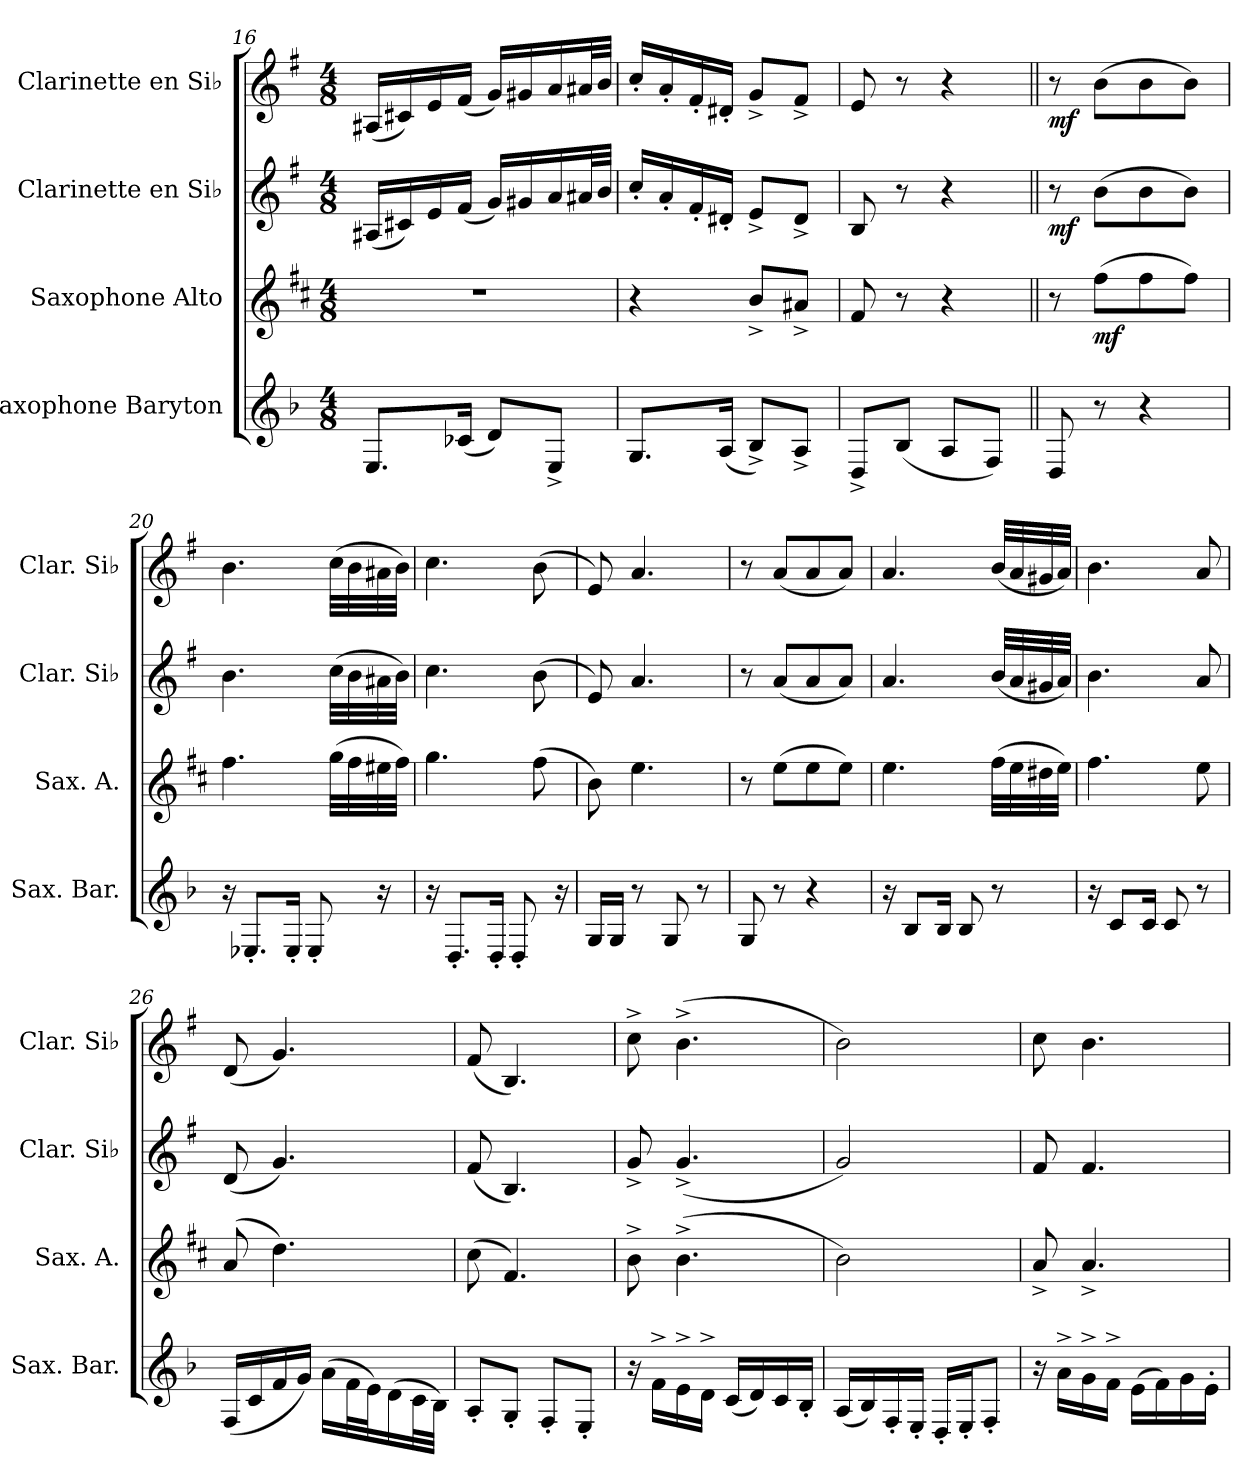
**kern	**kern	**dynam	**kern	**dynam	**kern	**dynam
*part4	*part3	*part3	*part2	*part2	*part1	*part1
*staff4	*staff3	*staff3	*staff2	*staff2	*staff1	*staff1
*I"Saxophone Baryton	*I"Saxophone Alto	*	*I"Clarinette en Si♭	*	*I"Clarinette en Si♭	*
*I'Sax. Bar.	*I'Sax. A.	*	*I'Clar. Si♭	*	*I'Clar. Si♭	*
*clefG2	*clefG2	*	*clefG2	*	*clefG2	*
*ITrd12c21	*ITrd5c9	*	*ITrd1c2	*	*ITrd1c2	*
*k[b-]	*k[b-]	*	*k[b-]	*	*k[b-]	*
*M4/8	*M4/8	*	*M4/8	*	*M4/8	*
=16	=16	=16	=16	=16	=16	=16
8.EE/L	2r	.	(<16G#X/LL	.	(<16G#X/LL	.
.	.	.	16Bn/)	.	16Bn/)	.
.	.	.	16d/	.	16d/	.
(<16C-X/Jk	.	.	(<16e/JJ	.	(<16e/JJ	.
8D/L)	.	.	16f/LL)	.	16f/LL)	.
.	.	.	16f#X/	.	16f#X/	.
8EE^/J	.	.	16g/	.	16g/	.
.	.	.	32g#X/L	.	32g#X/L	.
.	.	.	32a/JJJ	.	32a/JJJ	.
!!LO:LB:g=z
=17	=17	=17	=17	=17	=17	=17
8.GG/L	4r	.	16b-'/LL	.	16b-'/LL	.
.	.	.	16g'/	.	16g'/	.
.	.	.	16e'/	.	16e'/	.
(<16AA/Jk	.	.	16c#X'/JJ	.	16c#X'/JJ	.
8BB-^/L)	8d^/L	.	8d^/L	.	8f^/L	.
8AA^/J	8c#X^/J	.	8c#^/J	.	8e^/J	.
=18	=18	=18	=18	=18	=18	=18
8DD^/L	8A/	.	8A/	.	8d/	.
(<8BB-/J	8r	.	8r	.	8r	.
8AA/L	4r	.	4r	.	4r	.
8FF/J)	.	.	.	.	.	.
=19||	=19||	=19||	=19||	=19||	=19||	=19||
!	!	!	!	!LO:DY:b	!	!LO:DY:b
8DD/	8r	.	8r	mf	8r	mf
!	!	!LO:DY:b	!	!	!	!
8r	(>8a\L	mf	(>8a\L	.	(>8a\L	.
4r	8a\	.	8a\	.	8a\	.
.	8a\J)	.	8a\J)	.	8a\J)	.
=20	=20	=20	=20	=20	=20	=20
16r	4.a\	.	4.a\	.	4.a\	.
8.EE-X'/L	.	.	.	.	.	.
16EE-'/Jk	.	.	.	.	.	.
8EE-'/	.	.	.	.	.	.
.	(>32b-\LLL	.	(>32b-\LLL	.	(>32b-\LLL	.
.	32a\	.	32a\	.	32a\	.
16r	32g#X\	.	32g#X\	.	32g#X\	.
.	32a\JJJ)	.	32a\JJJ)	.	32a\JJJ)	.
!!LO:PB:g=z
=21	=21	=21	=21	=21	=21	=21
16r	4.b-\	.	4.b-\	.	4.b-\	.
8.DD'/L	.	.	.	.	.	.
16DD'/Jk	.	.	.	.	.	.
8DD'/	.	.	.	.	.	.
.	(>8a\	.	(>8a\	.	(>8a\	.
16r	.	.	.	.	.	.
=22	=22	=22	=22	=22	=22	=22
16GG/LL	8d\)	.	8d/)	.	8d/)	.
16GG/JJ	.	.	.	.	.	.
8r	4.g\	.	4.g/	.	4.g/	.
8GG/	.	.	.	.	.	.
8r	.	.	.	.	.	.
=23	=23	=23	=23	=23	=23	=23
8GG/	8r	.	8r	.	8r	.
8r	(>8g\L	.	(<8g/L	.	(<8g/L	.
4r	8g\	.	8g/	.	8g/	.
.	8g\J)	.	8g/J)	.	8g/J)	.
=24	=24	=24	=24	=24	=24	=24
16r	4.g\	.	4.g/	.	4.g/	.
8BB-/L	.	.	.	.	.	.
16BB-/Jk	.	.	.	.	.	.
8BB-/	.	.	.	.	.	.
8r	(>32a\LLL	.	(<32a/LLL	.	(<32a/LLL	.
.	32g\	.	32g/	.	32g/	.
.	32f#X\	.	32f#X/	.	32f#X/	.
.	32g\JJJ)	.	32g/JJJ)	.	32g/JJJ)	.
!!LO:LB:g=z
=25	=25	=25	=25	=25	=25	=25
16r	4.a\	.	4.a\	.	4.a\	.
8C/L	.	.	.	.	.	.
16C/Jk	.	.	.	.	.	.
8C/	.	.	.	.	.	.
8r	8g\	.	8g/	.	8g/	.
=26	=26	=26	=26	=26	=26	=26
(<16FF/LL	(>8c/	.	(<8c/	.	(<8c/	.
16C/	.	.	.	.	.	.
16F/	4.f\)	.	4.f/)	.	4.f/)	.
16G/JJ)	.	.	.	.	.	.
(>16A\LL	.	.	.	.	.	.
32F\L	.	.	.	.	.	.
32E\J)	.	.	.	.	.	.
(>16D\	.	.	.	.	.	.
32C\L	.	.	.	.	.	.
32BB-\JJJ)	.	.	.	.	.	.
=27	=27	=27	=27	=27	=27	=27
8AA'/L	(>8e\	.	(<8e/	.	(<8e/	.
8GG'/J	4.A/)	.	4.A/)	.	4.A/)	.
8FF'/L	.	.	.	.	.	.
8EE'/J	.	.	.	.	.	.
=28	=28	=28	=28	=28	=28	=28
16r	8d^\	.	8f^/	.	8b-^\	.
16F^\LL	.	.	.	.	.	.
16E^\	(>4.d^\	.	(<4.f^/	.	(>4.a^\	.
16D^\JJ	.	.	.	.	.	.
(<16C/LL	.	.	.	.	.	.
16D/)	.	.	.	.	.	.
16C/	.	.	.	.	.	.
16BB-'/JJ	.	.	.	.	.	.
!!LO:LB:g=z
=29	=29	=29	=29	=29	=29	=29
(<16AA/LL	2d\)	.	2f/)	.	2a\)	.
16BB-/)	.	.	.	.	.	.
16FF'/	.	.	.	.	.	.
16EE'/JJ	.	.	.	.	.	.
16DD'/LL	.	.	.	.	.	.
16EE'/J	.	.	.	.	.	.
8FF'/J	.	.	.	.	.	.
=30	=30	=30	=30	=30	=30	=30
16r	8c^/	.	8e/	.	8b-\	.
16A^\LL	.	.	.	.	.	.
16G^\	4.c^/	.	4.e/	.	4.a\	.
16F^\JJ	.	.	.	.	.	.
(>16E\LL	.	.	.	.	.	.
16F\)	.	.	.	.	.	.
16G\	.	.	.	.	.	.
16E'\JJ	.	.	.	.	.	.
=	=	=	=	=	=	=
*-	*-	*-	*-	*-	*-	*-
